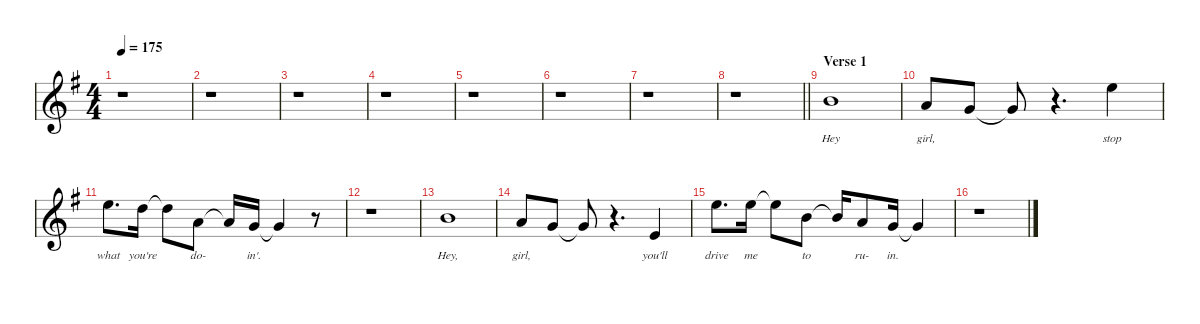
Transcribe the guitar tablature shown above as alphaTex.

\hideDynamics
\bracketExtendMode nobrackets
\singleTrackTrackNamePolicy hidden
\multiTrackTrackNamePolicy hidden
\firstSystemTrackNameMode fullname
\firstSystemTrackNameOrientation horizontal
\otherSystemsTrackNameOrientation horizontal
\track ("Vocal" "S-Gt") {mute instrument lead6voice}
\staff {score}
\tuning (E4 B3 G3 D3 A2 E2)
\ts (4 4)
\beaming (8 2 2 2 2)
\tempo 175
\clef g2
\ks g
r.1{dy f instrument lead6voice beam Down} |
r.1{beam Down} |
r.1{beam Down} |
r.1{beam Down} |
r.1{beam Down} |
r.1{beam Down} |
r.1{beam Down} |
\barLineRight lightlight
r.1{beam Down} |
\section ("" "Verse 1")
12.2{acc forcenatural}.1{lyrics (0 "Hey") lyrics (1 "") lyrics (2 "") lyrics (3 "") lyrics (4 "") beam Down} |
10.2{acc forcenatural}.8{lyrics (0 "girl,") lyrics (1 "") lyrics (2 "") lyrics (3 "") lyrics (4 "") beam Up} 12.3{acc forcenatural}.8{beam Up} 12.3{t acc forcenatural}.8{beam Up} r.4{d beam Up} 12.1{acc forcenatural}.4{lyrics (0 "stop") lyrics (1 "") lyrics (2 "") lyrics (3 "") lyrics (4 "") beam Down} |
12.1{acc forcenatural}.8{d lyrics (0 "what") lyrics (1 "") lyrics (2 "") lyrics (3 "") lyrics (4 "") beam Down} 10.1{acc forcenatural}.16{lyrics (0 "you're") lyrics (1 "") lyrics (2 "") lyrics (3 "") lyrics (4 "") beam Down} 10.1{t acc forcenatural}.8{beam Down} 10.2{acc forcenatural}.8{lyrics (0 "do-") lyrics (1 "") lyrics (2 "") lyrics (3 "") lyrics (4 "") beam Down} 10.2{t acc forcenatural}.16{beam Up} 12.3{acc forcenatural}.16{lyrics (0 "in'.") lyrics (1 "") lyrics (2 "") lyrics (3 "") lyrics (4 "") beam Up} 12.3{t acc forcenatural}.4{beam Up} r.8{beam Up} |
r.1{beam Down} |
12.2{acc forcenatural}.1{lyrics (0 "Hey,") lyrics (1 "") lyrics (2 "") lyrics (3 "") lyrics (4 "") beam Down} |
10.2{acc forcenatural}.8{lyrics (0 "girl,") lyrics (1 "") lyrics (2 "") lyrics (3 "") lyrics (4 "") beam Up} 12.3{acc forcenatural}.8{beam Up} 12.3{t acc forcenatural}.8{beam Up} r.4{d beam Up} 9.3{acc forcenatural}.4{lyrics (0 "you'll") lyrics (1 "") lyrics (2 "") lyrics (3 "") lyrics (4 "") beam Up} |
12.1{acc forcenatural}.8{d lyrics (0 "drive") lyrics (1 "") lyrics (2 "") lyrics (3 "") lyrics (4 "") beam Down} 12.1{acc forcenatural}.16{lyrics (0 "me") lyrics (1 "") lyrics (2 "") lyrics (3 "") lyrics (4 "") beam Down} 12.1{t acc forcenatural}.8{beam Down} 12.2{acc forcenatural}.8{lyrics (0 "to") lyrics (1 "") lyrics (2 "") lyrics (3 "") lyrics (4 "") beam Down} 12.2{t acc forcenatural}.16{beam Up} 10.2{acc forcenatural}.8{lyrics (0 "ru-") lyrics (1 "") lyrics (2 "") lyrics (3 "") lyrics (4 "") beam Up} 12.3{acc forcenatural}.16{lyrics (0 "in.") lyrics (1 "") lyrics (2 "") lyrics (3 "") lyrics (4 "") beam Up} 12.3{t acc forcenatural}.4{beam Up} |
r.1{beam Down}
